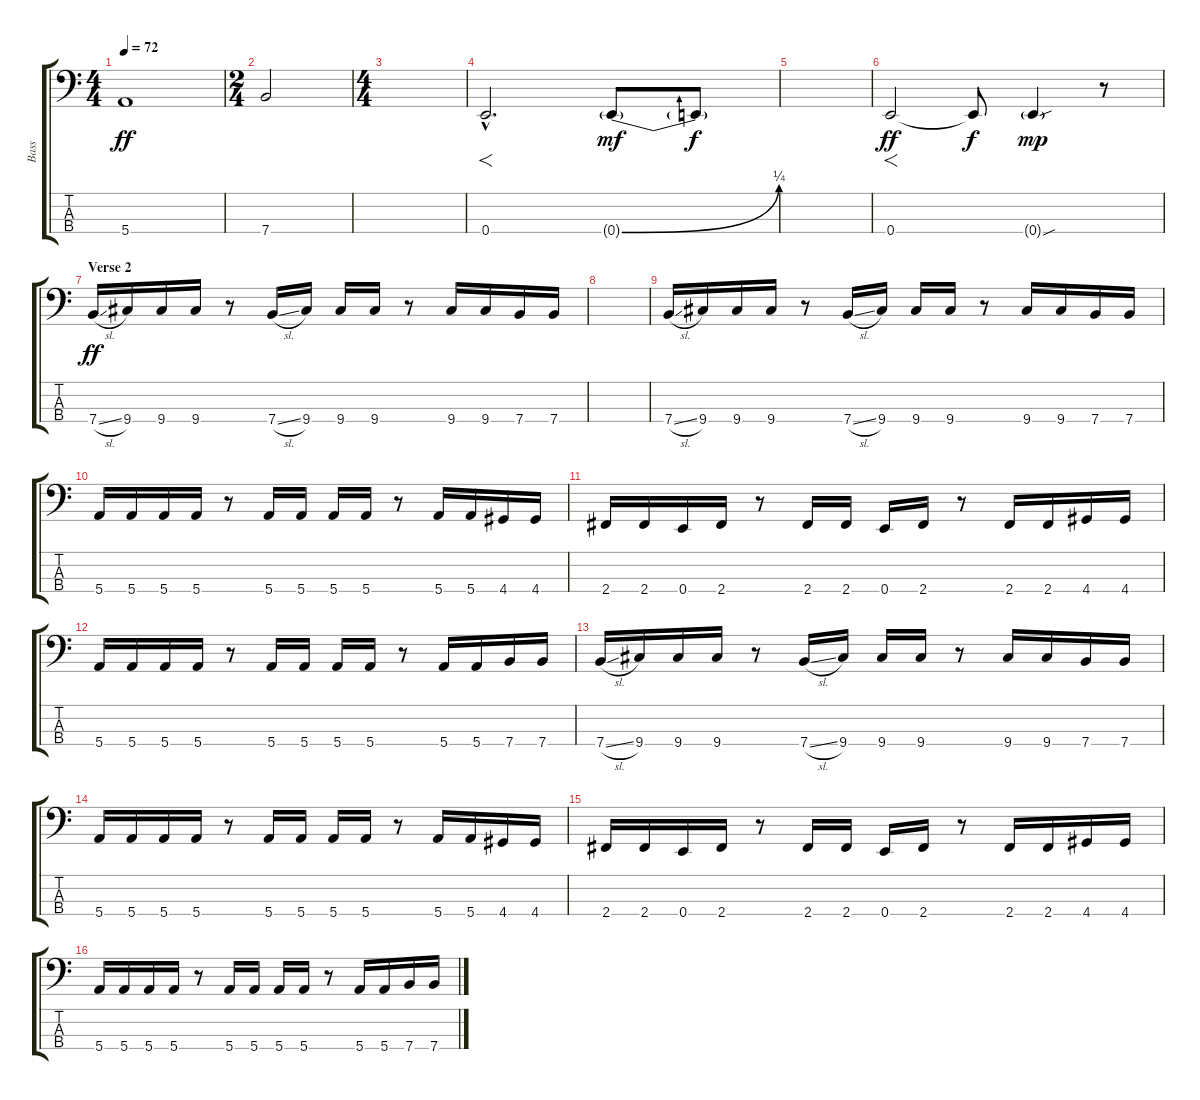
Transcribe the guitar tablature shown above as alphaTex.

\track ("Bass" "Bass") {instrument electricbassfinger}
\staff {score tabs}
\tuning (G2 D2 A1 E1) {hide}
\ts (4 4)
\tempo 72
\clef f4
\ks c
5.4.1{dy ff} |
\ts (2 4)
7.4.2 |
\ts (4 4)
|
0.4{hac}.2{f d} 0.4{be (bend 0 0 60 1) g}.8{dy mf} 0.4{t}.8{dy f} |
|
0.4.2{f dy ff} 0.4{t}.8{dy f} 0.4{sou g}.4{dy mp} r.8 |
\section ("" "Verse 2")
7.4{sl}.16{dy ff} 9.4.16 9.4.16 9.4.16 r.8 7.4{sl}.16 9.4.16 9.4.16 9.4.16 r.8 9.4.16 9.4.16 7.4.16 7.4.16 |
|
7.4{sl}.16 9.4.16 9.4.16 9.4.16 r.8 7.4{sl}.16 9.4.16 9.4.16 9.4.16 r.8 9.4.16 9.4.16 7.4.16 7.4.16 |
5.4.16 5.4.16 5.4.16 5.4.16 r.8 5.4.16 5.4.16 5.4.16 5.4.16 r.8 5.4.16 5.4.16 4.4.16 4.4.16 |
2.4.16 2.4.16 0.4.16 2.4.16 r.8 2.4.16 2.4.16 0.4.16 2.4.16 r.8 2.4.16 2.4.16 4.4.16 4.4.16 |
5.4.16 5.4.16 5.4.16 5.4.16 r.8 5.4.16 5.4.16 5.4.16 5.4.16 r.8 5.4.16 5.4.16 7.4.16 7.4.16 |
7.4{sl}.16 9.4.16 9.4.16 9.4.16 r.8 7.4{sl}.16 9.4.16 9.4.16 9.4.16 r.8 9.4.16 9.4.16 7.4.16 7.4.16 |
5.4.16 5.4.16 5.4.16 5.4.16 r.8 5.4.16 5.4.16 5.4.16 5.4.16 r.8 5.4.16 5.4.16 4.4.16 4.4.16 |
2.4.16 2.4.16 0.4.16 2.4.16 r.8 2.4.16 2.4.16 0.4.16 2.4.16 r.8 2.4.16 2.4.16 4.4.16 4.4.16 |
5.4.16 5.4.16 5.4.16 5.4.16 r.8 5.4.16 5.4.16 5.4.16 5.4.16 r.8 5.4.16 5.4.16 7.4.16 7.4.16
